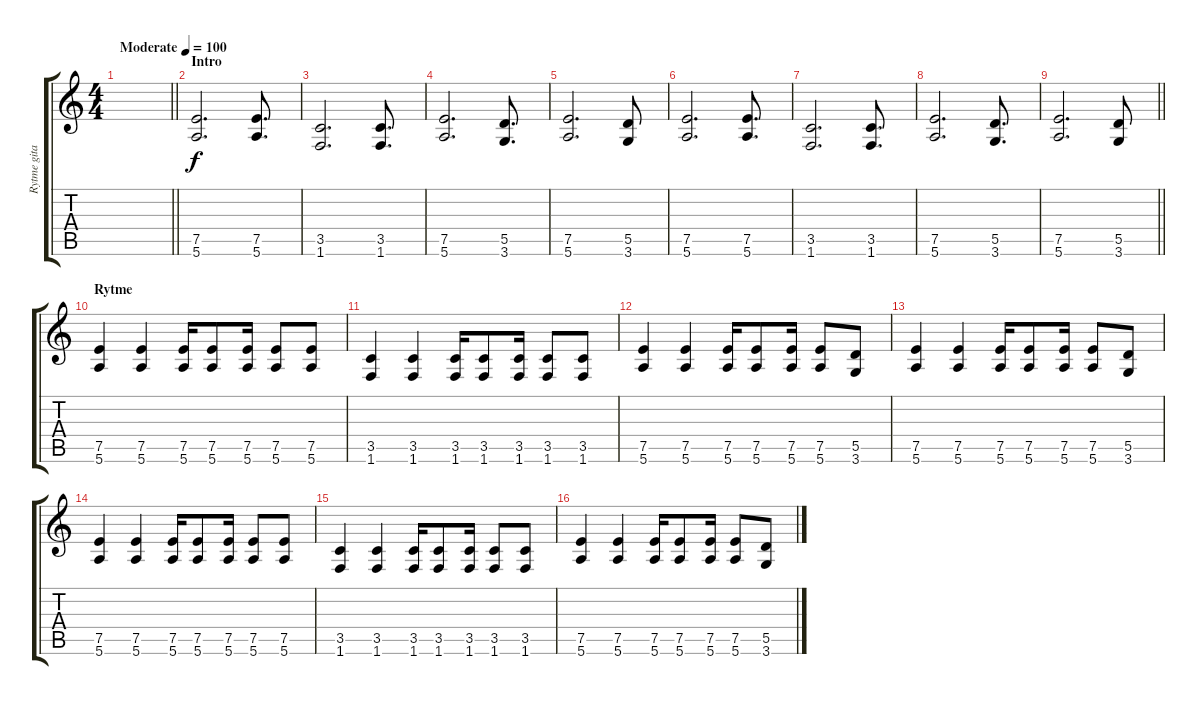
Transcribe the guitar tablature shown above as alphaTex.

\track ("Rytme gitar" "Rytme gita") {instrument overdrivenguitar}
\staff {score tabs}
\tuning (E4 B3 G3 D3 A2 E2) {hide}
\ts (4 4)
\tempo (100 "Moderate")
\clef g2
\barLineRight lightlight
\ks c
|
\section ("" "Intro")
(7.5 5.6).2{d} (7.5 5.6).8{d} |
(3.5 1.6).2{d} (3.5 1.6).8{d} |
(7.5 5.6).2{d} (5.5 3.6).8{d} |
(7.5 5.6).2{d} (5.5 3.6).8 |
(7.5 5.6).2{d} (7.5 5.6).8{d} |
(3.5 1.6).2{d} (3.5 1.6).8{d} |
(7.5 5.6).2{d} (5.5 3.6).8{d} |
\barLineRight lightlight
(7.5 5.6).2{d} (5.5 3.6).8 |
\section ("" "Rytme")
(7.5 5.6).4 (7.5 5.6).4 (7.5 5.6).16 (7.5 5.6).8 (7.5 5.6).16 (7.5 5.6).8 (7.5 5.6).8 |
(3.5 1.6).4 (3.5 1.6).4 (3.5 1.6).16 (3.5 1.6).8 (3.5 1.6).16 (3.5 1.6).8 (3.5 1.6).8 |
(7.5 5.6).4 (7.5 5.6).4 (7.5 5.6).16 (7.5 5.6).8 (7.5 5.6).16 (7.5 5.6).8 (5.5 3.6).8 |
(7.5 5.6).4 (7.5 5.6).4 (7.5 5.6).16 (7.5 5.6).8 (7.5 5.6).16 (7.5 5.6).8 (5.5 3.6).8 |
(7.5 5.6).4 (7.5 5.6).4 (7.5 5.6).16 (7.5 5.6).8 (7.5 5.6).16 (7.5 5.6).8 (7.5 5.6).8 |
(3.5 1.6).4 (3.5 1.6).4 (3.5 1.6).16 (3.5 1.6).8 (3.5 1.6).16 (3.5 1.6).8 (3.5 1.6).8 |
(7.5 5.6).4 (7.5 5.6).4 (7.5 5.6).16 (7.5 5.6).8 (7.5 5.6).16 (7.5 5.6).8 (5.5 3.6).8
